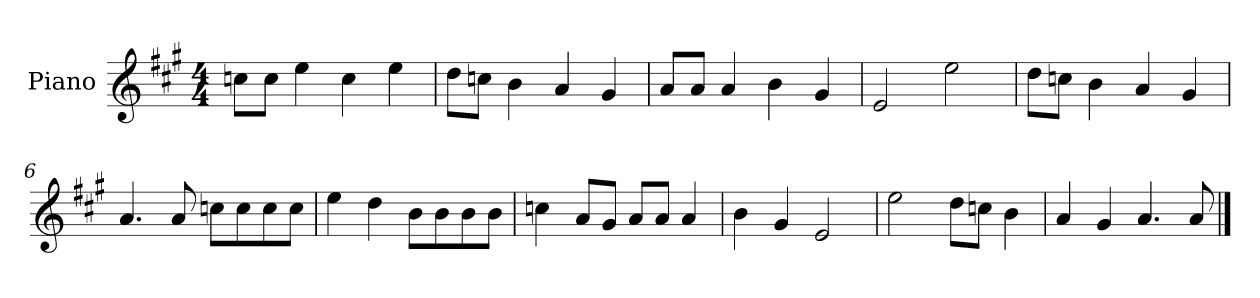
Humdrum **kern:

**kern
*part1
*staff1
*I"Piano
*I'P-no
*clefG2
*k[f#c#g#]
*M4/4
*MM90
=1
8ccn\L
8cc\J
4ee\
4cc\
4ee\
=2
8dd\L
8ccn\J
4b\
4a/
4g#/
=3
8a/L
8a/J
4a/
4b\
4g#/
=4
2e/
2ee\
=5
8dd\L
8ccn\J
4b\
4a/
4g#/
=6
4.a/
8a/
8ccn\L
8cc\
8cc\
8cc\J
!!LO:LB:g=z
=7
4ee\
4dd\
8b\L
8b\
8b\
8b\J
=8
4ccn\
8a/L
8g#/J
8a/L
8a/J
4a/
=9
4b\
4g#/
2e/
=10
2ee\
8dd\L
8ccn\J
4b\
=11
4a/
4g#/
4.a/
8a/
==
*-
